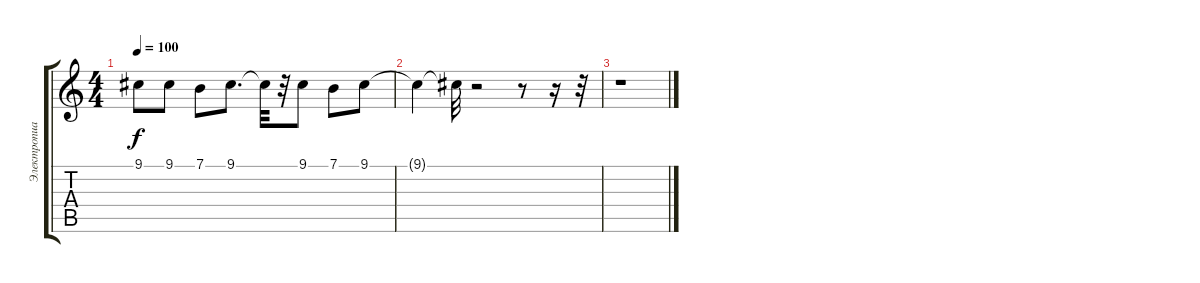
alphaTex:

\track ("Электропиано" "Электропиа") {instrument vibraphone}
\staff {score tabs}
\tuning (E4 B3 G3 D3 A2 E2) {hide}
\ts (4 4)
\tempo 100
\clef g2
\ks c
9.1.8{dy f} 9.1.8 7.1.8 9.1.8{d} 9.1{t}.32 r.32 9.1.8 7.1.8 9.1.8 |
9.1{t}.4 9.1{t}.32 r.2 r.8 r.16 r.32 |
r.1
